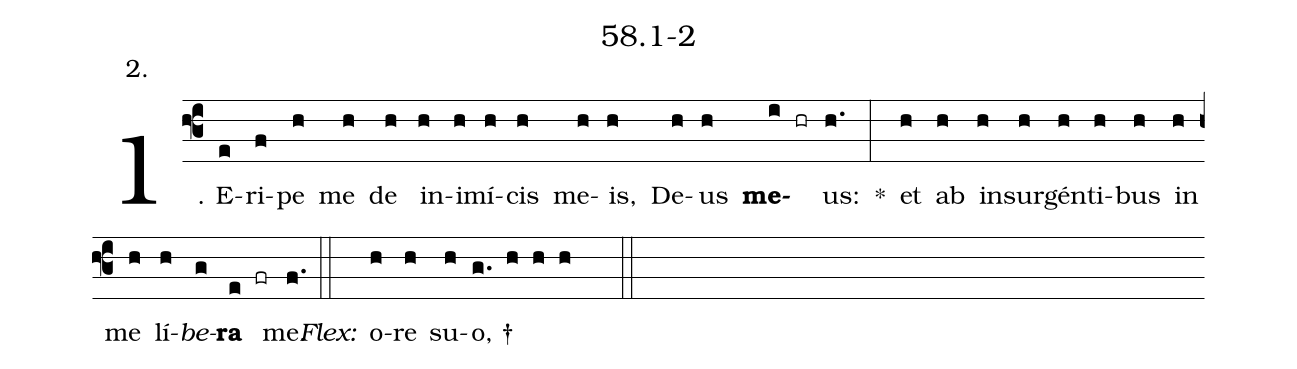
name: 58.1-2;
annotation: 2.;
%%
(f3)1. E(e)ri(f)pe(h) me(h) de(h) in(h)i(h)mí(h)cis(h) me(h)is,(h) De(h)us(h) <b>me</b>(i hr)us:(h.) *(:) et(h) ab(h) in(h)sur(h)gén(h)ti(h)bus(h) in(h) me(h) lí(h)<i>be</i>(g)<b>ra</b>(e fr) me.(f.) (::)
<i>Flex:</i>()  o(h)re(h) su(h)o, †(g. h h h  ::)
